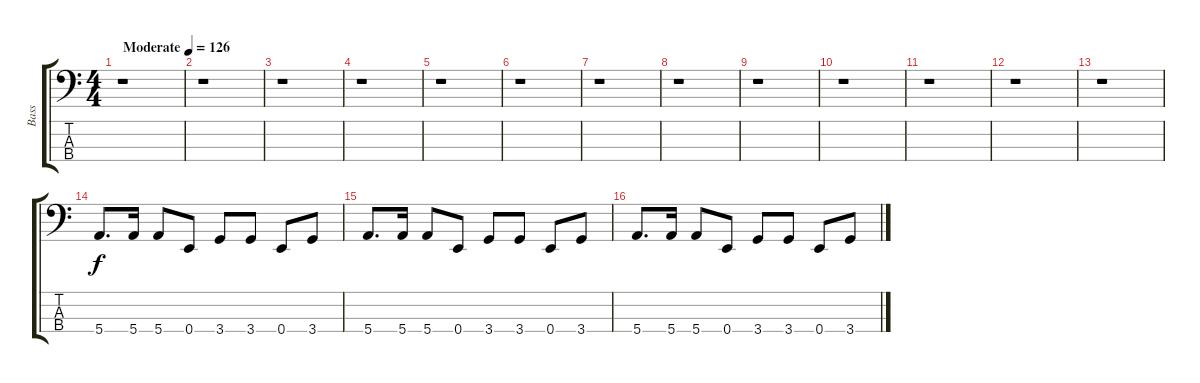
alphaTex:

\track ("Bass" "Bass") {instrument electricbasspick}
\staff {score tabs}
\tuning (G2 D2 A1 E1) {hide}
\ts (4 4)
\tempo (126 "Moderate")
\clef f4
\ks c
r.1{dy f instrument electricbasspick} |
r.1 |
r.1 |
r.1 |
r.1 |
r.1 |
r.1 |
r.1 |
r.1 |
r.1 |
r.1 |
r.1 |
r.1 |
5.4.8{d} 5.4.16 5.4.8 0.4.8 3.4.8 3.4.8 0.4.8 3.4.8 |
5.4.8{d} 5.4.16 5.4.8 0.4.8 3.4.8 3.4.8 0.4.8 3.4.8 |
5.4.8{d} 5.4.16 5.4.8 0.4.8 3.4.8 3.4.8 0.4.8 3.4.8
